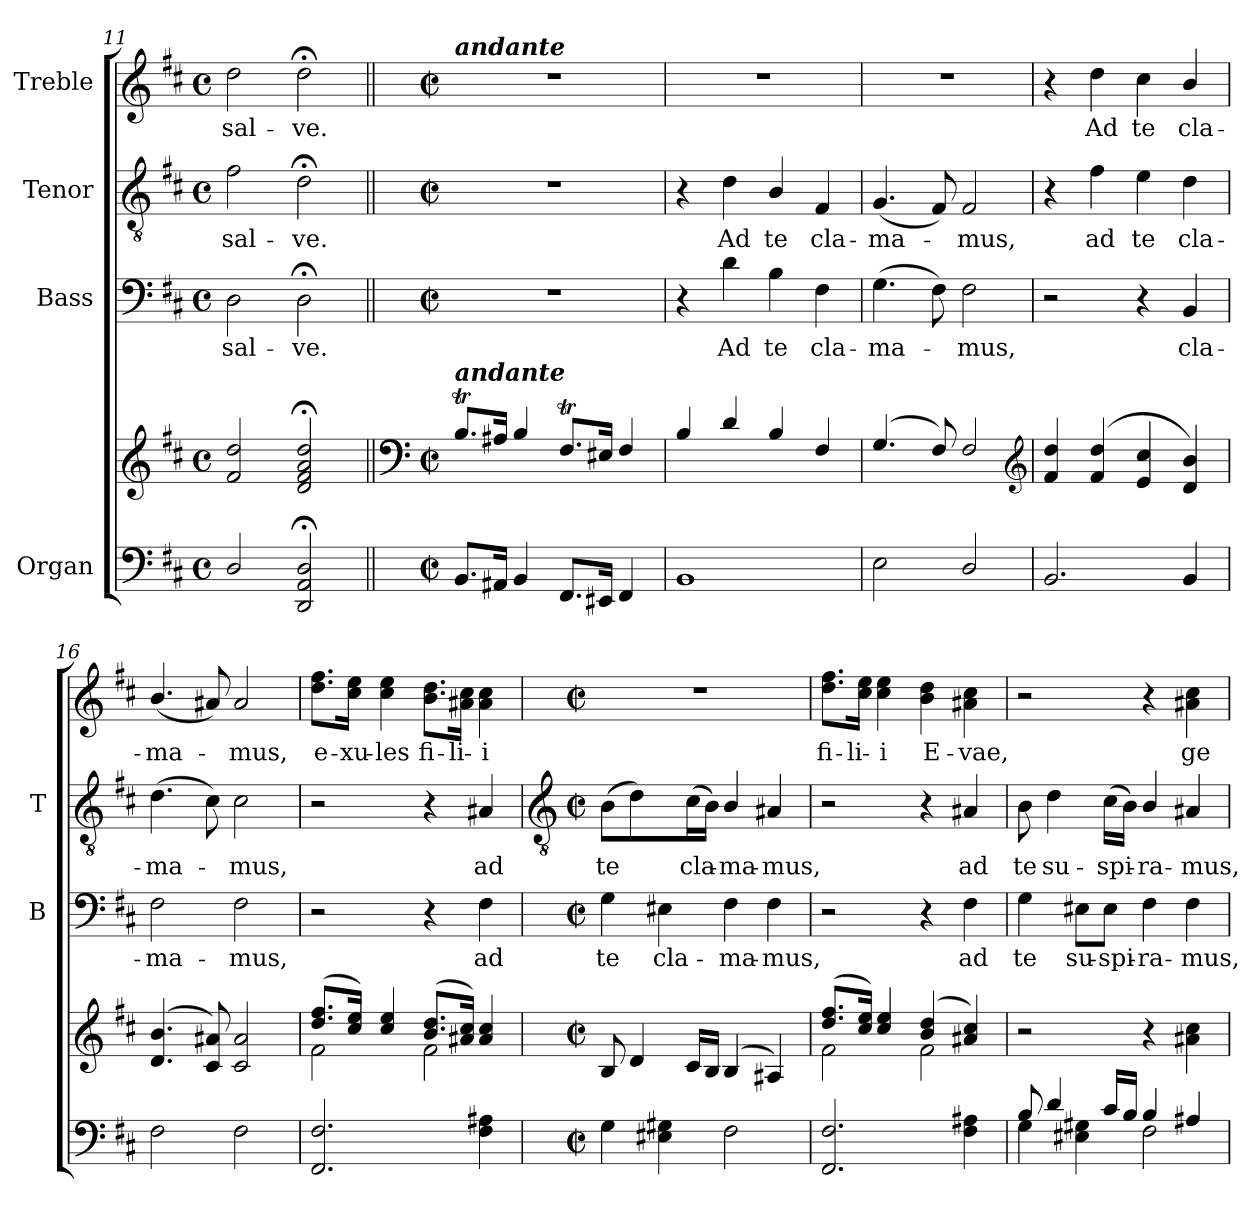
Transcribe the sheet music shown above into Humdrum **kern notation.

**kern	**kern	**kern	**text	**kern	**text	**kern	**text
*part4	*part4	*part3	*part3	*part2	*part2	*part1	*part1
*staff5	*staff4	*staff3	*staff3	*staff2	*staff2	*staff1	*staff1
*I"Organ	*	*I"Bass	*	*I"Tenor	*	*I"Treble	*
*	*	*I'B	*	*I'T	*	*	*
!!LO:LB:g=z
*clefF4	*clefG2	*clefF4	*	*clefGv2	*	*clefG2	*
*k[f#c#]	*k[f#c#]	*k[f#c#]	*	*k[f#c#]	*	*k[f#c#]	*
*D:	*D:	*D:	*	*D:	*	*D:	*
*M4/4	*M4/4	*M4/4	*	*M4/4	*	*M4/4	*
*met(c)	*met(c)	*met(c)	*	*met(c)	*	*met(c)	*
=11	=11	=11	=11	=11	=11	=11	=11
*	*^	*	*	*	*	*	*
!	!	!	!	!LO:LY:b	!	!LO:LY:b	!	!LO:LY:b
2D/	2f# 2dd	1ryy	2D	sal-	2f#	sal-	2dd	sal-
!	!	!	!	!LO:LY:b	!	!LO:LY:b	!	!LO:LY:b
2DD; 2AA; 2D;	2d;< 2f#;< 2a;< 2dd;<	.	2D;<	-ve.	2d;<	-ve.	2dd;<	-ve.
=12||	=12||	=12||	=12||	=12||	=12||	=12||	=12||	=12||
*	*clefF4	*	*	*	*	*	*	*
*M2/2	*M2/2	*	*M2/2	*	*M2/2	*	*M2/2	*
*met(c|)	*met(c|)	*	*met(c|)	*	*met(c|)	*	*met(c|)	*
!	!	!	!	!	!	!	!LO:TX:a:Bi:t=andante	!
!	!LO:TX:a:Bi:t=andante	!	!	!	!	!	!	!
8.BBL	8.BTL	1ryy	1r	.	1r	.	1r	.
16AA#XJ	16A#XJ	.	.	.	.	.	.	.
4BB	4B	.	.	.	.	.	.	.
8.FF#L	8.F#tL	.	.	.	.	.	.	.
16EE#XJ	16E#XJ	.	.	.	.	.	.	.
4FF#	4F#	.	.	.	.	.	.	.
=13	=13	=13	=13	=13	=13	=13	=13	=13
1BB	4B	1ryy	4r	.	4r	.	1r	.
!	!	!	!	!LO:LY:b	!	!LO:LY:b	!	!
.	4d	.	4d	Ad	4d	Ad	.	.
!	!	!	!	!LO:LY:b	!	!LO:LY:b	!	!
.	4B	.	4B	te	4B/	te	.	.
!	!	!	!	!LO:LY:b	!	!LO:LY:b	!	!
.	4F#	.	4F#	cla-	4F#	cla-	.	.
=14	=14	=14	=14	=14	=14	=14	=14	=14
!	!	!	!	!LO:LY:b	!	!LO:LY:b	!	!
2E	(>4.G	1ryy	(>4.G	-ma-	(<4.G	-ma-	1r	.
.	8F#)	.	8F#)	.	8F#)	.	.	.
!	!	!	!	!LO:LY:b	!	!LO:LY:b	!	!
2D/	2F#	.	2F#	mus,	2F#	mus,	.	.
*	*clefG2	*	*	*	*	*	*	*
=15	=15	=15	=15	=15	=15	=15	=15	=15
2.BB	4f# 4dd	1ryy	2r	.	4r	.	4r	.
!	!	!	!	!	!	!LO:LY:b	!	!LO:LY:b
.	(<4f# 4dd	.	.	.	4f#	ad	4dd	Ad
!	!	!	!	!	!	!LO:LY:b	!	!LO:LY:b
.	4e 4cc#	.	4r	.	4e	te	4cc#	te
!	!	!	!	!LO:LY:b	!	!LO:LY:b	!	!LO:LY:b
4BB	4d 4b)	.	4BB	cla-	4d	cla-	4b/	cla-
=16	=16	=16	=16	=16	=16	=16	=16	=16
!	!	!	!	!LO:LY:b	!	!LO:LY:b	!	!LO:LY:b
2F#	(<4.d 4.b	1ryy	2F#	-ma-	(>4.d	-ma-	(<4.b/	-ma-
.	8c# 8a#X)	.	.	.	8c#)	.	8a#X)	.
!	!	!	!	!LO:LY:b	!	!LO:LY:b	!	!LO:LY:b
2F#	2c# 2a#	.	2F#	-mus,	2c#	mus,	2a#	mus,
=17	=17	=17	=17	=17	=17	=17	=17	=17
!	!	!	!	!	!	!	!	!LO:LY:b
2.FF# 2.F#	(>8.dd/ 8.ff#/L	2f#\	2r	.	2r	.	8.dd\ 8.ff#\L	e-
!	!	!	!	!	!	!	!	!LO:LY:b
.	16cc#/ 16ee/J)	.	.	.	.	.	16cc#\ 16ee\Jk	-xu-
!	!	!	!	!	!	!	!	!LO:LY:b
.	4cc#/ 4ee/	.	.	.	.	.	4cc# 4ee	-les
!	!	!	!	!	!	!	!	!LO:LY:b
.	(>8.b/ 8.dd/L	2f#\	4r	.	4r	.	8.b\ 8.dd\L	fi-
!	!	!	!	!	!	!	!	!LO:LY:b
.	16a#X/ 16cc#/J)	.	.	.	.	.	16a#X\ 16cc#\Jk	-li-
!	!	!	!	!LO:LY:b	!	!LO:LY:b	!	!LO:LY:b
4F# 4A#X	4a#/ 4cc#/	.	4F#	ad	4A#X	ad	4a# 4cc#	-i
!!LO:LB:g=z
=18	=18	=18	=18	=18	=18	=18	=18	=18
*	*	*	*	*	*clefGv2	*	*	*
*M2/2	*M2/2	*	*M2/2	*	*M2/2	*	*M2/2	*
*met(c|)	*met(c|)	*	*met(c|)	*	*met(c|)	*	*met(c|)	*
!	!	!	!	!LO:LY:b	!	!LO:LY:b	!	!
4G	8B/	1ryy	4G	te	(>8BL	te	1r	.
.	4d	.	.	.	4d)	.	.	.
!	!	!	!	!LO:LY:b	!	!	!	!
4E#X 4G#X	.	.	4E#X	cla-	.	.	.	.
!	!	!	!	!	!	!LO:LY:b	!	!
.	16c#LL	.	.	.	(>16c#L	cla-	.	.
.	16BJJ	.	.	.	16BJJ)	.	.	.
!	!	!	!	!LO:LY:b	!	!LO:LY:b	!	!
2F#	(<4B	.	4F#	-ma-	4B/	ma-	.	.
!	!	!	!	!LO:LY:b	!	!LO:LY:b	!	!
.	4A#X)	.	4F#	-mus,	4A#X	-mus,	.	.
=19	=19	=19	=19	=19	=19	=19	=19	=19
!	!	!	!	!	!	!	!	!LO:LY:b
2.FF# 2.F#	(>8.dd/ 8.ff#/L	2f#\	2r	.	2r	.	8.dd\ 8.ff#\L	fi-
!	!	!	!	!	!	!	!	!LO:LY:b
.	16cc#/ 16ee/J)	.	.	.	.	.	16cc#\ 16ee\Jk	-li-
!	!	!	!	!	!	!	!	!LO:LY:b
.	4cc#/ 4ee/	.	.	.	.	.	4cc# 4ee	-i
!	!	!	!	!	!	!	!	!LO:LY:b
.	(>4b/ 4dd/	2f#\	4r	.	4r	.	4b 4dd	E-
!	!	!	!	!LO:LY:b	!	!LO:LY:b	!	!LO:LY:b
4F# 4A#X	4a#X/ 4cc#/)	.	4F#	ad	4A#X	ad	4a#X 4cc#	-vae,
*	*v	*v	*	*	*	*	*	*
=20	=20	=20	=20	=20	=20	=20	=20
*^	*	*	*	*	*	*	*
!	!	!	!	!LO:LY:b	!	!LO:LY:b	!	!
8B/	4G	2r	4G	te	8B	te	2r	.
!	!	!	!	!	!	!LO:LY:b	!	!
4d/	.	.	.	.	4d	su-	.	.
!	!	!	!	!LO:LY:b	!	!	!	!
.	4E#X 4G#X	.	8E#X\L	su-	.	.	.	.
!	!	!	!	!LO:LY:b	!	!LO:LY:b	!	!
16c#/LL	.	.	8E#\J	-spi-	(>16c#LL	-spi-	.	.
16B/JJ	.	.	.	.	16BJJ)	.	.	.
!	!	!	!	!LO:LY:b	!	!LO:LY:b	!	!
4B/	2F#	4r	4F#	-ra-	4B/	ra-	4r	.
!	!	!	!	!LO:LY:b	!	!LO:LY:b	!	!LO:LY:b
4A#X/	.	4a#X 4cc#	4F#	-mus,	4A#X	-mus,	4a#X 4cc#	ge-
*v	*v	*	*	*	*	*	*	*
=	=	=	=	=	=	=	=
*-	*-	*-	*-	*-	*-	*-	*-
